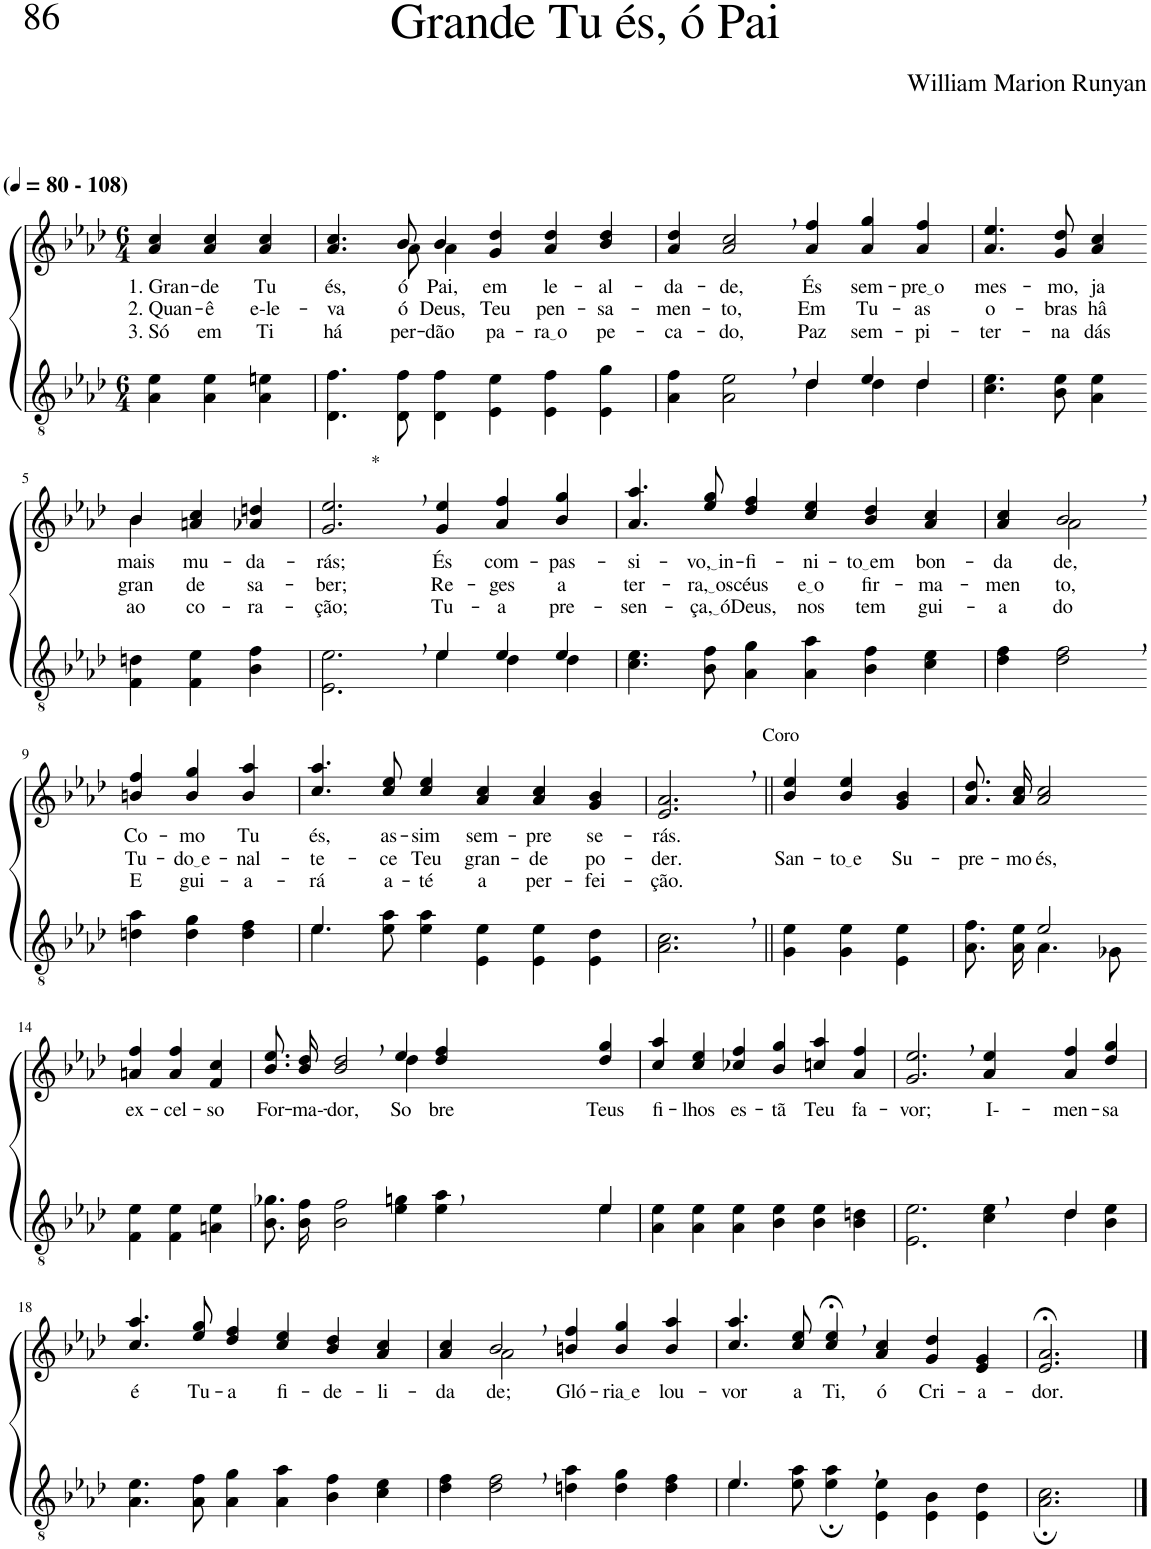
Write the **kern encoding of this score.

**kern	**kern	**text	**text	**text
*part2	*part1	*part1	*part1	*part1
*staff2	*staff1	*staff1	*staff1	*staff1
*I"Parte III e IV	*I"Parte I e II	*	*	*
*clefGv2	*clefG2	*	*	*
*Trd3c5	*Trd3c5	*	*	*
*k[b-e-a-d-]	*k[b-e-a-d-]	*	*	*
*M6/4	*M6/4	*	*	*
*MM80	*MM80	*	*	*
=1	=1	=1	=1	=1
!	!LO:TX:a:B:t=(	!	!	!
!	!LO:TX:a:B:t=- 108)	!	!	!
!	!	!LO:LY:b	!LO:LY:b	!LO:LY:b
4A-\ 4e-\	4a-/ 4cc/	1. Gran-	2. Quan-	3. Só
!	!	!LO:LY:b	!LO:LY:b	!LO:LY:b
4A-\ 4e-\	4a-/ 4cc/	-de	-ê	em
!	!	!LO:LY:b	!LO:LY:b	!LO:LY:b
4A-\ 4en\	4a-/ 4cc/	Tu	e-le-	Ti
=2	=2	=2	=2	=2
!	!	!LO:LY:b	!LO:LY:b	!LO:LY:b
*	*^	*	*	*
4.D-\ 4.f\	4.a-/ 4.cc/	4.ryy	és,	-va-	há
!	!	!	!LO:LY:b	!LO:LY:b	!LO:LY:b
8D-\ 8f\	8b-/	8a-\	ó	-ó	per-
!	!	!	!LO:LY:b	!LO:LY:b	!LO:LY:b
4D-\ 4f\	4b-/	4a-\	Pai,	Deus,	-dão
!	!	!	!LO:LY:b	!LO:LY:b	!LO:LY:b
4E-\ 4e-\	4g/ 4dd-/	2.ryy	em	Teu	pa-
!	!	!	!LO:LY:b	!LO:LY:b	!LO:LY:b
4E-\ 4f\	4a-/ 4dd-/	.	le-	pen-	ra o
!	!	!	!LO:LY:b	!LO:LY:b	!LO:LY:b
4E-\ 4g\	4b-/ 4dd-/	.	-al-	-sa-	pe-
*	*v	*v	*	*	*
=3	=3	=3	=3	=3
*^	*	*	*	*
!	!	!	!LO:LY:b	!LO:LY:b	!LO:LY:b
2.ryy	4A-\ 4f\	4a-/ 4dd-/	-da-	-men-	-ca-
!	!	!	!LO:LY:b	!LO:LY:b	!LO:LY:b
.	2A-\ 2e-\	2a-/, 2cc/,	-de,	-to,	-do,
!	!	!	!LO:LY:b	!LO:LY:b	!LO:LY:b
4d-/	4d-\	4a-/ 4ff/	És	Em	Paz
!	!	!	!LO:LY:b	!LO:LY:b	!LO:LY:b
4e-/	4d-\	4a-/ 4gg/	sem-	Tu-	sem-
!	!	!	!LO:LY:b	!LO:LY:b	!LO:LY:b
4d-/	4d-\	4a-/ 4ff/	pre o	-as	-pi-
=4	=4	=4	=4	=4	=4
!	!	!	!LO:LY:b	!LO:LY:b	!LO:LY:b
*v	*v	*	*	*	*
4.c\ 4.e-\	4.a-/ 4.ee-/	mes-	o-	-ter-
!	!	!LO:LY:b	!LO:LY:b	!LO:LY:b
8B-\ 8e-\	8g/ 8dd-/	-mo,	-bras	-na
!	!	!LO:LY:b	!LO:LY:b	!LO:LY:b
4A-\ 4e-\	4a-/ 4cc/	ja-	hâ	dás
!!LO:LB:g=z
=5-	=5-	=5-	=5-	=5-
*	*^	*	*	*
!	!	!	!LO:LY:b	!LO:LY:b	!LO:LY:b
4F\ 4dn\	4b-/	4b-\	-mais	gran-	ao
!	!	!	!LO:LY:b	!LO:LY:b	!LO:LY:b
4F\ 4e-\	4an/ 4cc/	2ryy	mu-	-de	co-
!	!	!	!LO:LY:b	!LO:LY:b	!LO:LY:b
4B-\ 4f\	4a-X/ 4ddn/	.	-da-	sa-	-ra-
*	*v	*v	*	*	*
=6	=6	=6	=6	=6
*^	*	*	*	*
!	!	!LO:TX:a:t=*	!	!	!
!	!	!	!LO:LY:b	!LO:LY:b	!LO:LY:b
2.ryy	2.E-\ 2.e-\	2.g/, 2.ee-/,	-rás;	-ber;	-ção;
!	!	!	!LO:LY:b	!LO:LY:b	!LO:LY:b
4e-/	4e-\	4g/ 4ee-/	És	Re-	Tu-
!	!	!	!LO:LY:b	!LO:LY:b	!LO:LY:b
4e-/	4d-\	4a-/ 4ff/	com-	-ges	-a
!	!	!	!LO:LY:b	!LO:LY:b	!LO:LY:b
4e-/	4d-\	4b-/ 4gg/	-pas-	a	pre-
=7	=7	=7	=7	=7	=7
!	!	!	!LO:LY:b	!LO:LY:b	!LO:LY:b
*v	*v	*	*	*	*
4.c\ 4.e-\	4.a-/ 4.aa-/	-si-	ter-	-sen-
!	!	!LO:LY:b	!LO:LY:b	!LO:LY:b
8B-\ 8f\	8ee-/ 8gg/	vo, in	ra, os	ça, ó
!	!	!LO:LY:b	!LO:LY:b	!LO:LY:b
4A-\ 4g\	4dd-/ 4ff/	-fi-	céus	Deus,
!	!	!LO:LY:b	!LO:LY:b	!LO:LY:b
4A-\ 4a-\	4cc/ 4ee-/	-ni-	e o	nos
!	!	!LO:LY:b	!LO:LY:b	!LO:LY:b
4B-\ 4f\	4b-/ 4dd-/	to em	fir-	tem
!	!	!LO:LY:b	!LO:LY:b	!LO:LY:b
4c\ 4e-\	4a-/ 4cc/	bon-	-ma-	gui-
=8	=8	=8	=8	=8
!	!	!LO:LY:b	!LO:LY:b	!LO:LY:b
*	*^	*	*	*
4d-\ 4f\	4a-/ 4cc/	4ryy	-da-	-men-	-a-
!	!	!	!LO:LY:b	!LO:LY:b	!LO:LY:b
2d-\, 2f\,	2b-,/	2a-\	-de,	-to,	-do
!!LO:LB:g=z
=9-	=9-	=9-	=9-	=9-	=9-
!	!	!	!LO:LY:b	!LO:LY:b	!LO:LY:b
*	*v	*v	*	*	*
4dn\ 4a-\	4bn/ 4ff/	Co-	Tu-	E
!	!	!LO:LY:b	!LO:LY:b	!LO:LY:b
4d\ 4g\	4b/ 4gg/	-mo	do e	gui-
!	!	!LO:LY:b	!LO:LY:b	!LO:LY:b
4d\ 4f\	4b/ 4aa-/	Tu	-nal-	-a-
=10	=10	=10	=10	=10
*^	*	*	*	*
!	!	!	!LO:LY:b	!LO:LY:b	!LO:LY:b
4.e-/	4.e-\	4.cc/ 4.aa-/	és,	-te-	-rá
!	!	!	!LO:LY:b	!LO:LY:b	!LO:LY:b
1ryy	8e-\ 8a-\	8cc/ 8ee-/	as-	-ce	a-
!	!	!	!LO:LY:b	!LO:LY:b	!LO:LY:b
.	4e-\ 4a-\	4cc/ 4ee-/	-sim	Teu	-té
!	!	!	!LO:LY:b	!LO:LY:b	!LO:LY:b
.	4E-\ 4e-\	4a-/ 4cc/	sem-	gran-	a
!	!	!	!LO:LY:b	!LO:LY:b	!LO:LY:b
.	4E-\ 4e-\	4a-/ 4cc/	-pre	-de	per-
!	!	!	!LO:LY:b	!LO:LY:b	!LO:LY:b
.	4E-\ 4d-\	4g/ 4b-/	se-	po-	-fei-
8ryy	.	.	.	.	.
*v	*v	*	*	*	*
=11	=11	=11	=11	=11
!	!LO:TX:a:t=Coro	!	!	!
!	!	!LO:LY:b	!LO:LY:b	!LO:LY:b
2.A-\, 2.c\,	2.e-/, 2.a-/,	-rás.	-der.	-ção.
=12||	=12||	=12||	=12||	=12||
!	!	!	!LO:LY:b	!
4G\ 4e-\	4b-/ 4ee-/	.	San-	.
!	!	!	!LO:LY:b	!
4G\ 4e-\	4b-/ 4ee-/	.	to e	.
!	!	!	!LO:LY:b	!
4E-\ 4e-\	4g/ 4b-/	.	Su-	.
=13	=13	=13	=13	=13
*^	*	*	*	*
!	!	!	!	!LO:LY:b	!
4ryy	8.A-\ 8.f\L	8.a-\ 8.dd-\L	.	-pre-	.
!	!	!	!	!LO:LY:b	!
.	16A-\ 16e-\Jk	16a-\ 16cc\Jk	.	-mo	.
!	!	!	!	!LO:LY:b	!
2e-/	4.A-\	2a-/ 2cc/	.	és,	.
.	8G-X\	.	.	.	.
!!LO:LB:g=z
=14-	=14-	=14-	=14-	=14-	=14-
!	!	!	!LO:LY:b	!	!
*v	*v	*	*	*	*
4F\ 4e-\	4an/ 4ff/	ex-	.	.
!	!	!LO:LY:b	!	!
4F\ 4e-\	4a/ 4ff/	-cel-	.	.
!	!	!LO:LY:b	!	!
4An\ 4e-\	4f/ 4cc/	-so	.	.
=15	=15	=15	=15	=15
*^	*	*	*	*
!	!	!	!LO:LY:b	!	!
*	*	*^	*	*	*
1ryy	8.B-\ 8.g-X\L	8.b-\ 8.ee-\L	2.ryy	For-	.	.
!	!	!	!	!LO:LY:b	!	!
.	16B-\ 16f\Jk	16b-\ 16dd-\Jk	.	-ma--	.	.
!	!	!	!	!LO:LY:b	!	!
.	2B-\ 2f\	2b-/, 2dd-/,	.	-dor,	.	.
!	!	!	!	!LO:LY:b	!	!
.	4e-\ 4gn\	4ee-/	4dd-\	So-	.	.
!	!	!	!	!LO:LY:b	!	!
4ryy	4e-\ 4a-\	4dd-/ 4ff/	2ryy	-bre	.	.
!	!	!	!	!LO:LY:b	!	!
4e-/	4e-\	4dd-/ 4gg/	.	Teus	.	.
*	*	*v	*v	*	*	*
=16	=16	=16	=16	=16	=16
!	!	!	!LO:LY:b	!	!
*v	*v	*	*	*	*
4A-\ 4e-\	4cc/ 4aa-/	fi-	.	.
!	!	!LO:LY:b	!	!
4A-\ 4e-\	4cc/ 4ee-/	-lhos	.	.
!	!	!LO:LY:b	!	!
4A-\ 4e-\	4cc-X/ 4ff/	es-	.	.
!	!	!LO:LY:b	!	!
4B-\ 4e-\	4b-/ 4gg/	-tã	.	.
!	!	!LO:LY:b	!	!
4B-\ 4e-\	4ccn/ 4aa-/	Teu	.	.
!	!	!LO:LY:b	!	!
4B-\ 4dn\	4a-/ 4ff/	fa-	.	.
=17	=17	=17	=17	=17
*^	*	*	*	*
!	!	!	!LO:LY:b	!	!
1ryy	2.E-\ 2.e-\	2.g/, 2.ee-/,	-vor;	.	.
!	!	!	!LO:LY:b	!	!
.	4c\ 4e-\	4a-/ 4ee-/	I--	.	.
!	!	!	!LO:LY:b	!	!
4d-/	4d-\	4a-/ 4ff/	-men-	.	.
!	!	!	!LO:LY:b	!	!
4ryy	4B-\ 4e-\	4dd-/ 4gg/	-sa	.	.
!!LO:LB:g=z
=18	=18	=18	=18	=18	=18
!	!	!	!LO:LY:b	!	!
*v	*v	*	*	*	*
4.A-\ 4.e-\	4.cc/ 4.aa-/	é	.	.
!	!	!LO:LY:b	!	!
8A-\ 8f\	8ee-/ 8gg/	Tu-	.	.
!	!	!LO:LY:b	!	!
4A-\ 4g\	4dd-/ 4ff/	-a	.	.
!	!	!LO:LY:b	!	!
4A-\ 4a-\	4cc/ 4ee-/	fi-	.	.
!	!	!LO:LY:b	!	!
4B-\ 4f\	4b-/ 4dd-/	-de-	.	.
!	!	!LO:LY:b	!	!
4c\ 4e-\	4a-/ 4cc/	-li-	.	.
=19	=19	=19	=19	=19
!	!	!LO:LY:b	!	!
*	*^	*	*	*
4d-\ 4f\	4a-/ 4cc/	4ryy	-da-	.	.
!	!	!	!LO:LY:b	!	!
2d-\, 2f\,	2b-,/	2a-\	-de;	.	.
!	!	!	!LO:LY:b	!	!
4dn\ 4a-\	4bn/ 4ff/	2.ryy	Gló-	.	.
!	!	!	!LO:LY:b	!	!
4d\ 4g\	4b/ 4gg/	.	ria e	.	.
!	!	!	!LO:LY:b	!	!
4d\ 4f\	4b/ 4aa-/	.	lou-	.	.
*	*v	*v	*	*	*
=20	=20	=20	=20	=20
*^	*	*	*	*
!	!	!	!LO:LY:b	!	!
4.e-/	4.e-\	4.cc/ 4.aa-/	-vor	.	.
!	!	!	!LO:LY:b	!	!
1ryy	8e-\ 8a-\	8cc/ 8ee-/	a	.	.
!	!	!	!LO:LY:b	!	!
.	4e-\; 4a-\;	4cc/;<, 4ee-/;<,	Ti,	.	.
!	!	!	!LO:LY:b	!	!
.	4E-\ 4e-\	4a-/ 4cc/	ó	.	.
!	!	!	!LO:LY:b	!	!
.	4E-\ 4B-\	4g/ 4dd-/	Cri-	.	.
!	!	!	!LO:LY:b	!	!
.	4E-\ 4d-\	4e-/ 4g/	-a-	.	.
8ryy	.	.	.	.	.
*v	*v	*	*	*	*
=21	=21	=21	=21	=21
!	!	!LO:LY:b	!	!
2.A-\; 2.c\;	2.e-/;< 2.a-/;<	-dor.	.	.
==	==	==	==	==
*-	*-	*-	*-	*-
